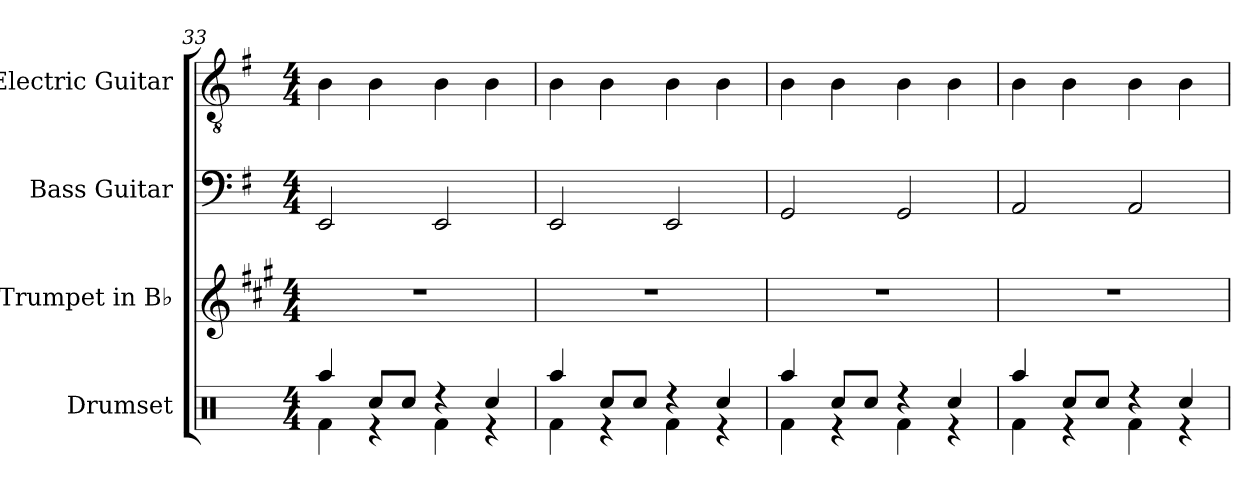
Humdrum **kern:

**kern	**kern	**kern	**kern
*part4	*part3	*part2	*part1
*staff4	*staff3	*staff2	*staff1
*I"Drumset	*I"Trumpet in B♭	*I"Bass Guitar	*I"Electric Guitar
*I'D. Set	*I'Tpt. in B♭	*I'B. Guit.	*I'El. Guit.
*clefX	*clefG2	*clefF4	*clefGv2
*	*ITrd1c2	*ITrd7c12	*
*k[]	*k[f#]	*k[f#]	*k[f#]
*M4/4	*M4/4	*M4/4	*M4/4
=33	=33	=33	=33
*^	*	*	*
4Raa/	4Rf\	1r	2EEE/	4B
8Rcc/L	4r	.	.	4B
8Rcc/J	.	.	.	.
4r	4Rf\	.	2EEE/	4B
4Rcc/	4r	.	.	4B
=34	=34	=34	=34	=34
4Raa/	4Rf\	1r	2EEE/	4B
8Rcc/L	4r	.	.	4B
8Rcc/J	.	.	.	.
4r	4Rf\	.	2EEE/	4B
4Rcc/	4r	.	.	4B
=35	=35	=35	=35	=35
4Raa/	4Rf\	1r	2GGG/	4B
8Rcc/L	4r	.	.	4B
8Rcc/J	.	.	.	.
4r	4Rf\	.	2GGG/	4B
4Rcc/	4r	.	.	4B
=36	=36	=36	=36	=36
4Raa/	4Rf\	1r	2AAA/	4B
8Rcc/L	4r	.	.	4B
8Rcc/J	.	.	.	.
4r	4Rf\	.	2AAA/	4B
4Rcc/	4r	.	.	4B
*v	*v	*	*	*
=	=	=	=
*-	*-	*-	*-
